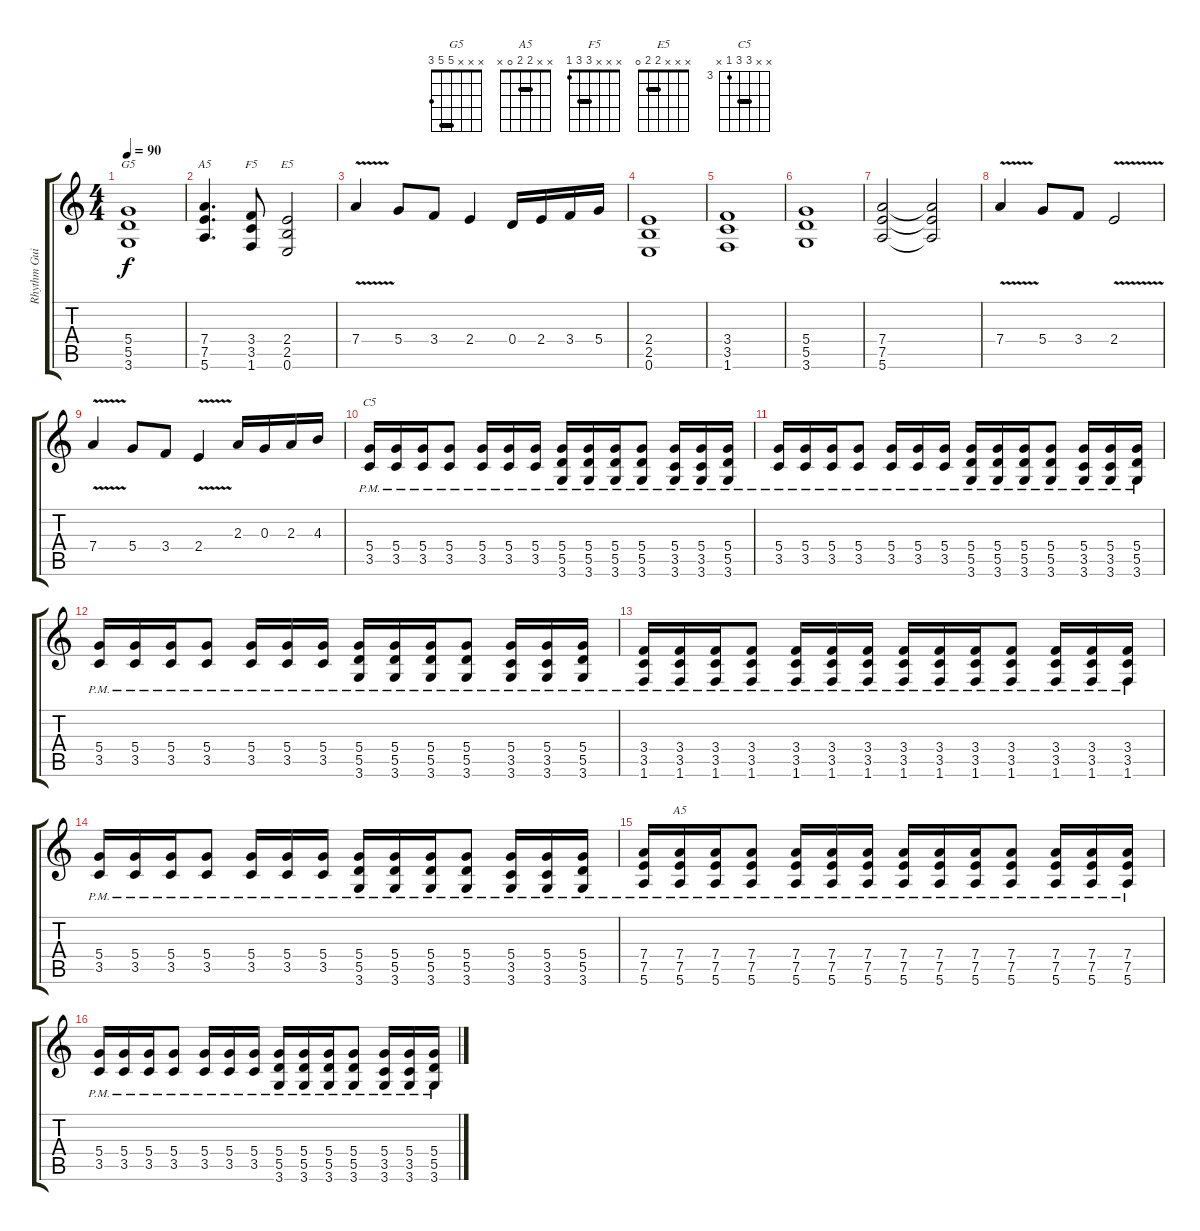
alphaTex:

\track ("Rhythm Guitar" "Rhythm Gui") {instrument distortionguitar}
\staff {score tabs}
\tuning (E4 B3 G3 D3 A2 E2) {hide}
\chord ("G5" x x x 5 5 3) {barre 5}
\chord ("A5" x x x 7 7 5) {firstfret 5 barre 7}
\chord ("F5" x x x 3 3 1) {barre 3}
\chord ("E5" x x x 2 2 0) {barre 2}
\chord ("C5" x x 5 5 3 x) {firstfret 3 barre 5}
\chord ("A5" x x 2 2 0 x) {barre 2}
\ts (4 4)
\tempo 90
\clef g2
\ks c
(5.4 5.5 3.6).1{ch "G5" dy f} |
(7.4 7.5 5.6).4{d ch "A5"} (3.4 3.5 1.6).8{ch "F5"} (2.4 2.5 0.6).2{ch "E5"} |
7.4{v}.4 5.4.8 3.4.8 2.4.4 0.4.16 2.4.16 3.4.16 5.4.16 |
(2.4 2.5 0.6).1 |
(3.4 3.5 1.6).1 |
(5.4 5.5 3.6).1 |
(7.4 7.5 5.6).2 (7.4{t} 7.5{t} 5.6{t}).2 |
7.4{v}.4 5.4.8 3.4.8 2.4{v}.2 |
7.4{v}.4 5.4.8 3.4.8 2.4{v}.4 2.3.16 0.3.16 2.3.16 4.3.16 |
(5.4{pm} 3.5{pm}).16{ch "C5"} (5.4{pm} 3.5{pm}).16 (5.4{pm} 3.5{pm}).16 (5.4{pm} 3.5{pm}).8 (5.4{pm} 3.5{pm}).16 (5.4{pm} 3.5{pm}).16 (5.4{pm} 3.5).16 (5.4{pm} 5.5{pm} 3.6{pm}).16 (5.4{pm} 5.5{pm} 3.6{pm}).16 (5.4{pm} 5.5{pm} 3.6{pm}).16 (5.4{pm} 5.5{pm} 3.6{pm}).8 (5.4{pm} 3.5{pm} 3.6).16 (5.4{pm} 3.5{pm} 3.6).16 (5.4{pm} 5.5{pm} 3.6{pm}).16 |
(5.4{pm} 3.5{pm}).16 (5.4{pm} 3.5{pm}).16 (5.4{pm} 3.5{pm}).16 (5.4{pm} 3.5{pm}).8 (5.4{pm} 3.5{pm}).16 (5.4{pm} 3.5{pm}).16 (5.4{pm} 3.5{pm}).16 (5.4{pm} 5.5{pm} 3.6{pm}).16 (5.4{pm} 5.5{pm} 3.6{pm}).16 (5.4{pm} 5.5{pm} 3.6{pm}).16 (5.4{pm} 5.5{pm} 3.6{pm}).8 (5.4{pm} 3.5{pm} 3.6).16 (5.4{pm} 3.5{pm} 3.6).16 (5.4{pm} 5.5{pm} 3.6{pm}).16 |
(5.4{pm} 3.5{pm}).16 (5.4{pm} 3.5{pm}).16 (5.4{pm} 3.5{pm}).16 (5.4{pm} 3.5{pm}).8 (5.4{pm} 3.5{pm}).16 (5.4{pm} 3.5{pm}).16 (5.4{pm} 3.5{pm}).16 (5.4{pm} 5.5{pm} 3.6{pm}).16 (5.4{pm} 5.5{pm} 3.6{pm}).16 (5.4{pm} 5.5{pm} 3.6{pm}).16 (5.4{pm} 5.5{pm} 3.6{pm}).8 (5.4{pm} 3.5{pm} 3.6).16 (5.4{pm} 3.5{pm} 3.6).16 (5.4{pm} 5.5{pm} 3.6{pm}).16 |
(3.4{pm} 3.5{pm} 1.6{pm}).16 (3.4{pm} 3.5{pm} 1.6{pm}).16 (3.4{pm} 3.5{pm} 1.6{pm}).16 (3.4{pm} 3.5{pm} 1.6{pm}).8 (3.4{pm} 3.5{pm} 1.6{pm}).16 (3.4{pm} 3.5{pm} 1.6{pm}).16 (3.4{pm} 3.5{pm} 1.6{pm}).16 (3.4{pm} 3.5{pm} 1.6{pm}).16 (3.4{pm} 3.5{pm} 1.6{pm}).16 (3.4{pm} 3.5{pm} 1.6{pm}).16 (3.4{pm} 3.5{pm} 1.6{pm}).8 (3.4{pm} 3.5{pm} 1.6{pm}).16 (3.4{pm} 3.5{pm} 1.6{pm}).16 (3.4{pm} 3.5{pm} 1.6{pm}).16 |
(5.4{pm} 3.5{pm}).16 (5.4{pm} 3.5{pm}).16 (5.4{pm} 3.5{pm}).16 (5.4{pm} 3.5{pm}).8 (5.4{pm} 3.5{pm}).16 (5.4{pm} 3.5{pm}).16 (5.4{pm} 3.5{pm}).16 (5.4{pm} 5.5{pm} 3.6{pm}).16 (5.4{pm} 5.5{pm} 3.6{pm}).16 (5.4{pm} 5.5{pm} 3.6{pm}).16 (5.4{pm} 5.5{pm} 3.6{pm}).8 (5.4{pm} 3.5{pm} 3.6).16 (5.4{pm} 3.5{pm} 3.6).16 (5.4{pm} 5.5{pm} 3.6{pm}).16 |
(7.4{pm} 7.5{pm} 5.6{pm}).16 (7.4{pm} 7.5{pm} 5.6{pm}).16{ch "A5"} (7.4{pm} 7.5{pm} 5.6{pm}).16 (7.4{pm} 7.5{pm} 5.6{pm}).8 (7.4{pm} 7.5{pm} 5.6{pm}).16 (7.4{pm} 7.5{pm} 5.6{pm}).16 (7.4{pm} 7.5{pm} 5.6{pm}).16 (7.4{pm} 7.5{pm} 5.6{pm}).16 (7.4{pm} 7.5{pm} 5.6{pm}).16 (7.4{pm} 7.5{pm} 5.6{pm}).16 (7.4{pm} 7.5{pm} 5.6{pm}).8 (7.4{pm} 7.5{pm} 5.6{pm}).16 (7.4{pm} 7.5{pm} 5.6{pm}).16 (7.4{pm} 7.5{pm} 5.6{pm}).16 |
(5.4{pm} 3.5{pm}).16 (5.4{pm} 3.5{pm}).16 (5.4{pm} 3.5{pm}).16 (5.4{pm} 3.5{pm}).8 (5.4{pm} 3.5{pm}).16 (5.4{pm} 3.5{pm}).16 (5.4{pm} 3.5{pm}).16 (5.4{pm} 5.5{pm} 3.6{pm}).16 (5.4{pm} 5.5{pm} 3.6{pm}).16 (5.4{pm} 5.5{pm} 3.6{pm}).16 (5.4{pm} 5.5{pm} 3.6{pm}).8 (5.4{pm} 3.5{pm} 3.6).16 (5.4{pm} 3.5{pm} 3.6).16 (5.4{pm} 5.5{pm} 3.6{pm}).16
